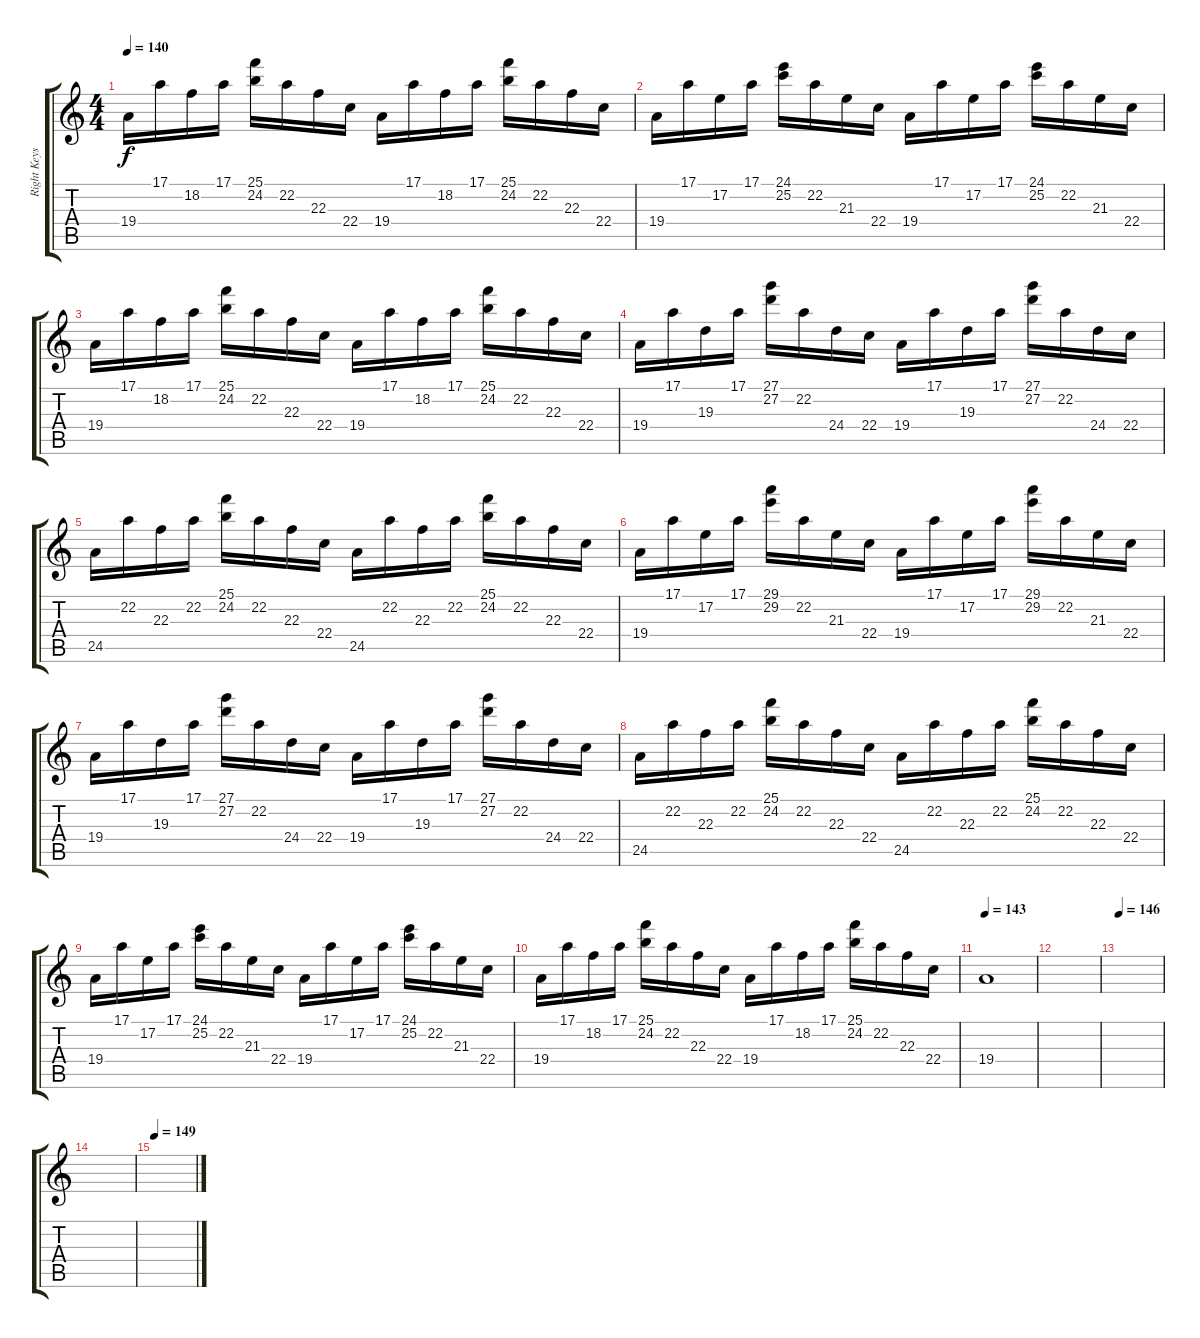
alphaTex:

\track ("Right Keys" "Right Keys") {instrument fx4atmosphere}
\staff {score tabs}
\tuning (E4 B3 G3 D3 A2 E2) {hide}
\ts (4 4)
\tempo 140
\clef g2
\ks c
19.4.16{dy f} 17.1.16 18.2.16 17.1.16 (25.1 24.2).16 22.2.16 22.3.16 22.4.16 19.4.16 17.1.16 18.2.16 17.1.16 (25.1 24.2).16 22.2.16 22.3.16 22.4.16 |
19.4.16{volume 5 balance 15} 17.1.16 17.2.16 17.1.16 (24.1 25.2).16 22.2.16 21.3.16 22.4.16 19.4.16 17.1.16 17.2.16 17.1.16 (24.1 25.2).16 22.2.16 21.3.16 22.4.16 |
19.4.16 17.1.16 18.2.16 17.1.16 (25.1 24.2).16 22.2.16 22.3.16 22.4.16 19.4.16 17.1.16 18.2.16 17.1.16 (25.1 24.2).16 22.2.16 22.3.16 22.4.16 |
19.4.16{volume 6 balance 2} 17.1.16 19.3.16 17.1.16 (27.1 27.2).16 22.2.16 24.4.16 22.4.16 19.4.16 17.1.16 19.3.16 17.1.16 (27.1 27.2).16 22.2.16 24.4.16 22.4.16 |
24.5.16 22.2.16 22.3.16 22.2.16 (25.1 24.2).16 22.2.16 22.3.16 22.4.16 24.5.16 22.2.16 22.3.16 22.2.16 (25.1 24.2).16 22.2.16 22.3.16 22.4.16 |
19.4.16{volume 5 balance 14} 17.1.16 17.2.16 17.1.16 (29.1 29.2).16 22.2.16 21.3.16 22.4.16 19.4.16 17.1.16 17.2.16 17.1.16 (29.1 29.2).16 22.2.16 21.3.16 22.4.16 |
19.4.16 17.1.16 19.3.16 17.1.16 (27.1 27.2).16 22.2.16 24.4.16 22.4.16 19.4.16 17.1.16 19.3.16 17.1.16 (27.1 27.2).16 22.2.16 24.4.16 22.4.16 |
24.5.16{volume 6 balance 2} 22.2.16 22.3.16 22.2.16 (25.1 24.2).16 22.2.16 22.3.16 22.4.16 24.5.16 22.2.16 22.3.16 22.2.16 (25.1 24.2).16 22.2.16 22.3.16 22.4.16 |
19.4.16 17.1.16 17.2.16 17.1.16 (24.1 25.2).16 22.2.16 21.3.16 22.4.16 19.4.16 17.1.16 17.2.16 17.1.16 (24.1 25.2).16 22.2.16 21.3.16 22.4.16 |
19.4.16{volume 6 balance 13} 17.1.16 18.2.16 17.1.16 (25.1 24.2).16 22.2.16 22.3.16 22.4.16 19.4.16 17.1.16 18.2.16 17.1.16 (25.1 24.2).16 22.2.16 22.3.16 22.4.16 |
\tempo 143
19.4.1{volume 10 balance 11 instrument fx4atmosphere} |
|
\tempo 146
|
|
\tempo 149
